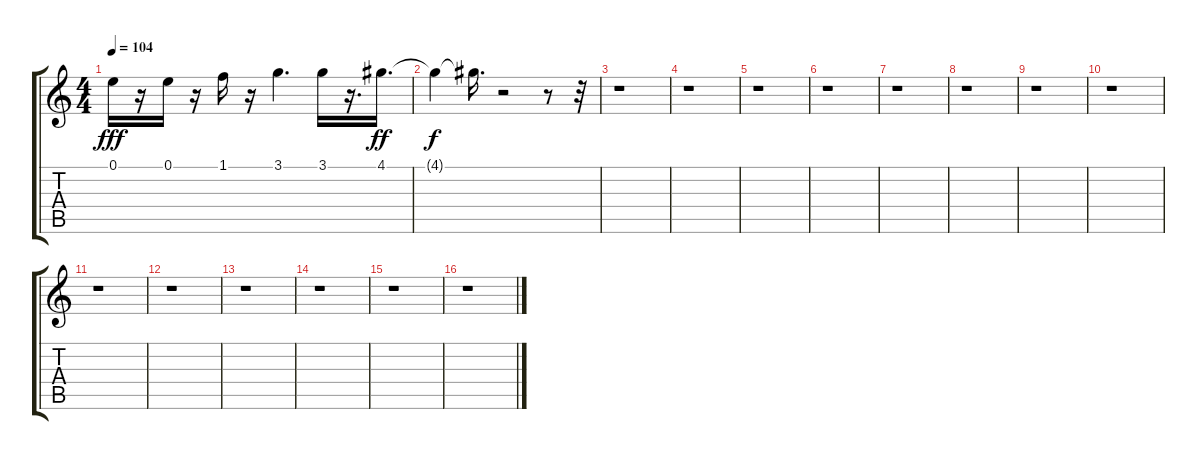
\track "" {instrument electricguitarmuted}
\staff {score tabs}
\tuning (E4 B3 G3 D3 A2 E2) {hide}
\ts (4 4)
\tempo 104
\clef g2
\ks c
0.1.16{dy fff} r.16 0.1.16 r.16 1.1.16 r.16 3.1.4{d} 3.1.16 r.16{d} 4.1.16{d dy ff} |
4.1{t}.4{dy f} 4.1{t}.16{d} r.2 r.8 r.32 |
r.1 |
r.1 |
r.1 |
r.1 |
r.1 |
r.1 |
r.1 |
r.1 |
r.1 |
r.1 |
r.1 |
r.1 |
r.1 |
r.1
